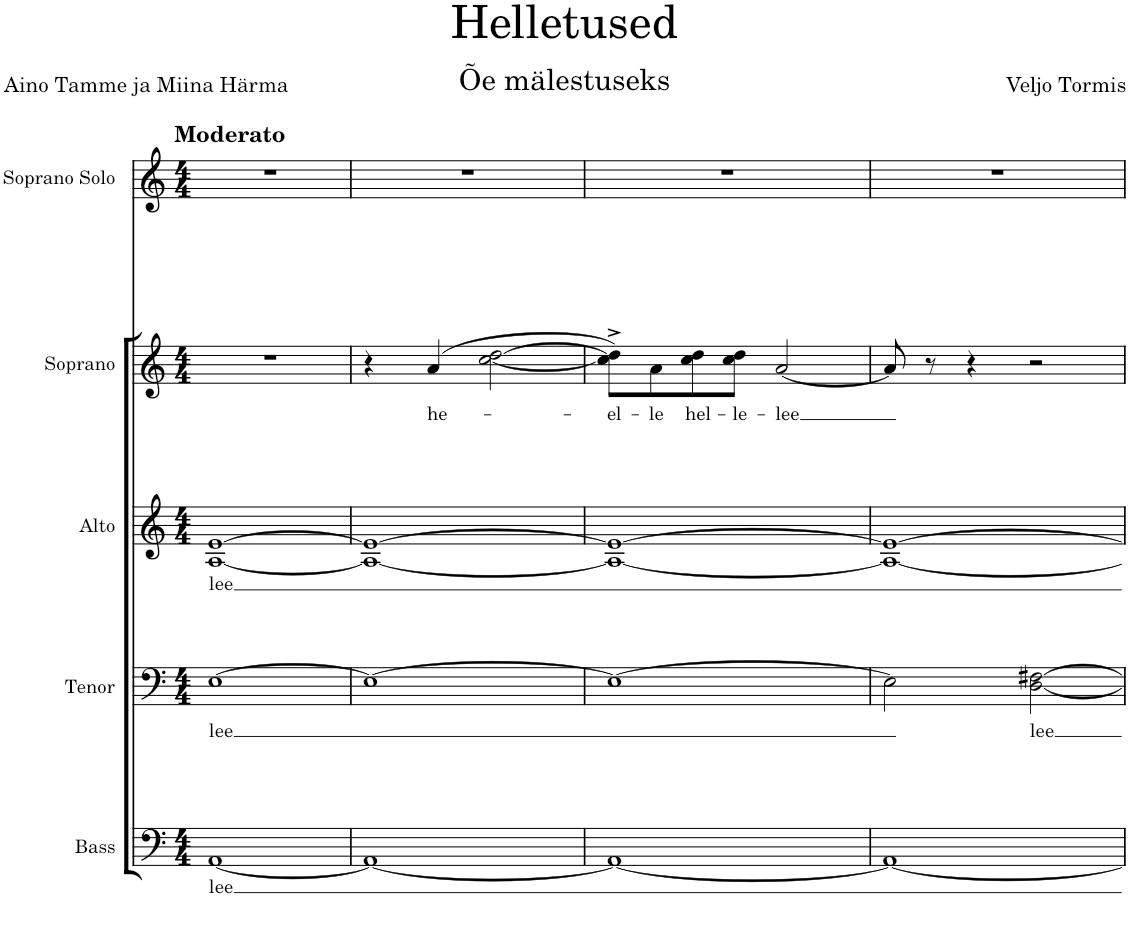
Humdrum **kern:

**kern	**text	**kern	**text	**kern	**text	**kern	**text	**kern
*part5	*part5	*part4	*part4	*part3	*part3	*part2	*part2	*part1
*staff5	*staff5	*staff4	*staff4	*staff3	*staff3	*staff2	*staff2	*staff1
*I"Bass	*	*I"Tenor	*	*I"Alto	*	*I"Soprano	*	*I"Soprano Solo
*I'B.	*	*I'T.	*	*I'A.	*	*I'S.	*	*I'S. s.
*clefF4	*	*clefF4	*	*clefG2	*	*clefG2	*	*clefG2
*k[]	*	*k[]	*	*k[]	*	*k[]	*	*k[]
*M4/4	*	*M4/4	*	*M4/4	*	*M4/4	*	*M4/4
=1	=1	=1	=1	=1	=1	=1	=1	=1
!	!	!	!	!	!	!	!	!LO:TX:a:B:t=Moderato
!	!LO:LY:b	!	!LO:LY:b	!	!LO:LY:b	!	!	!
[1AA	lee	[1E	lee	[1A [1e	lee	1r	.	1r
=2	=2	=2	=2	=2	=2	=2	=2	=2
1AA_	.	1E_	.	1A_ 1e_	.	4r	.	1r
!	!	!	!	!	!	!	!LO:LY:b	!
.	.	.	.	.	.	(4a/	he-	.
.	.	.	.	.	.	[2cc\ [2dd\	.	.
=3	=3	=3	=3	=3	=3	=3	=3	=3
!	!	!	!	!	!	!	!LO:LY:b	!
1AA_	.	1E_	.	1A_ 1e_	.	8cc\]^ 8dd\]^L)	-el-	1r
!	!	!	!	!	!	!	!LO:LY:b	!
.	.	.	.	.	.	8a\	-le	.
!	!	!	!	!	!	!	!LO:LY:b	!
.	.	.	.	.	.	8cc\ 8dd\	hel-	.
!	!	!	!	!	!	!	!LO:LY:b	!
.	.	.	.	.	.	8cc\ 8dd\J	-le-	.
!	!	!	!	!	!	!	!LO:LY:b	!
.	.	.	.	.	.	[2a/	-lee	.
=4	=4	=4	=4	=4	=4	=4	=4	=4
1AA_	.	2E\]	.	1A_ 1e_	.	8a/]	.	1r
.	.	.	.	.	.	8r	.	.
.	.	.	.	.	.	4r	.	.
!	!	!	!LO:LY:b	!	!	!	!	!
.	.	[2D\ [2F#X\	lee	.	.	2r	.	.
=	=	=	=	=	=	=	=	=
*-	*-	*-	*-	*-	*-	*-	*-	*-
